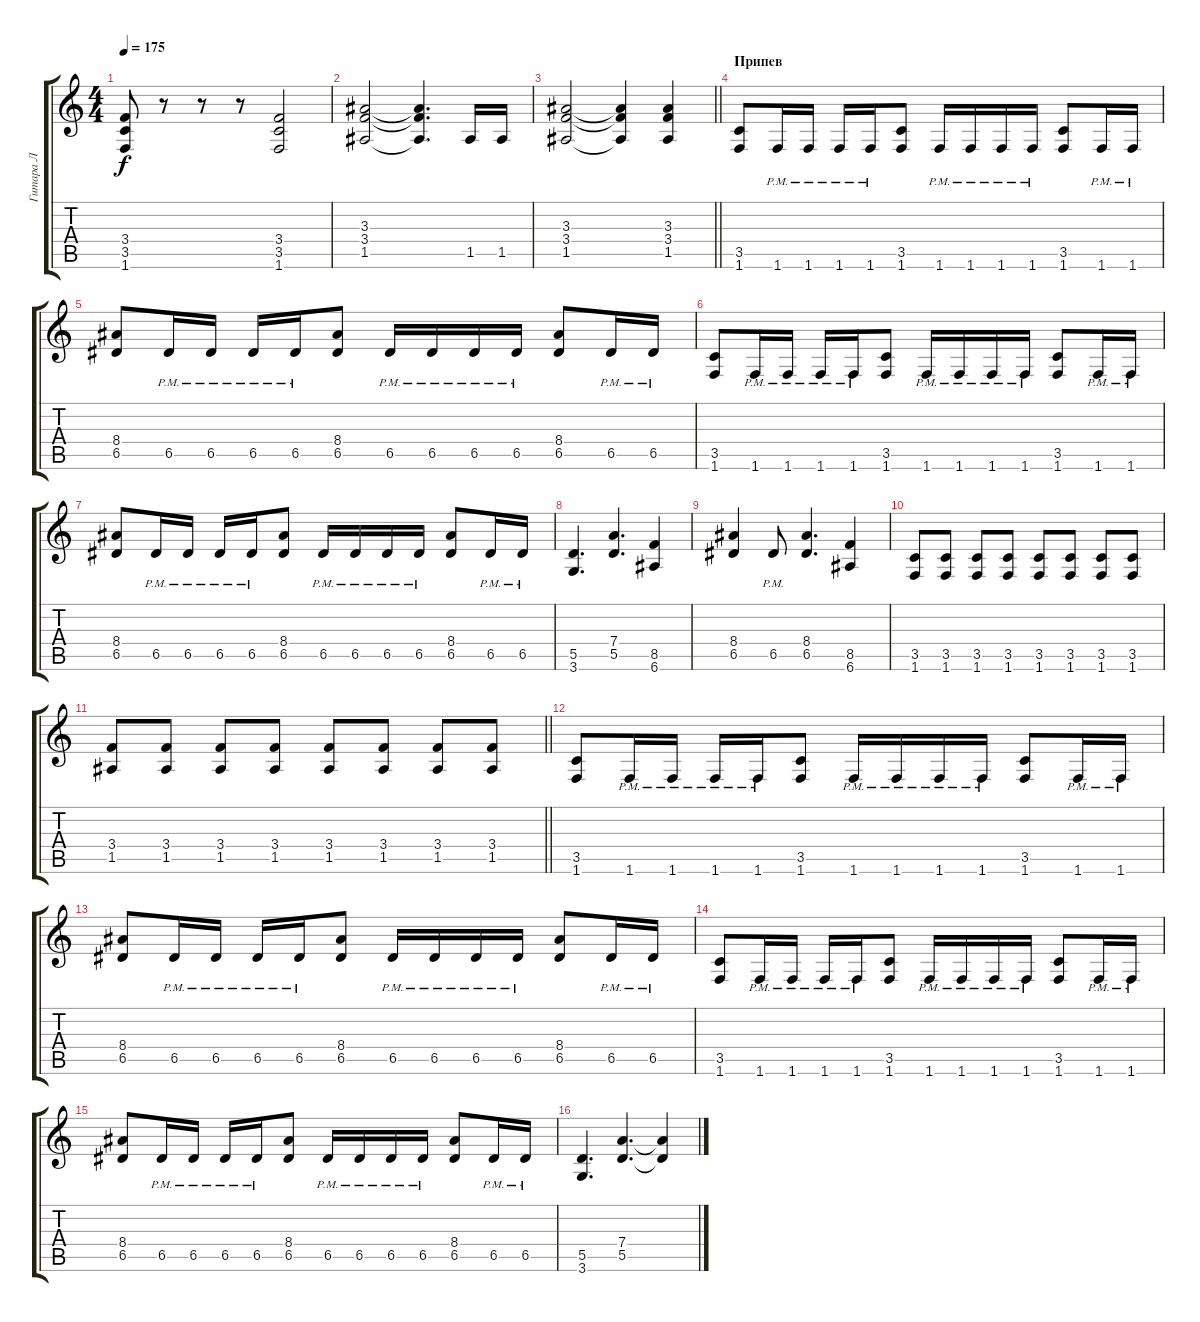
\track ("Гитара Л" "Гитара Л") {instrument distortionguitar}
\staff {score tabs}
\tuning (E4 B3 G3 D3 A2 E2) {hide}
\ts (4 4)
\tempo 175
\clef g2
\ks c
(3.4 3.5 1.6).8{dy f} r.8 r.8 r.8 (3.4 3.5 1.6).2 |
(3.3 3.4 1.5).2 (3.3{t} 3.4{t} 1.5{t}).4{d} 1.5.16 1.5.16 |
\barLineRight lightlight
(3.3 3.4 1.5).2 (3.3{t} 3.4{t} 1.5{t}).4 (3.3 3.4 1.5).4 |
\section ("" "Припев")
(3.5 1.6).8 1.6{pm}.16 1.6{pm}.16 1.6{pm}.16 1.6{pm}.16 (3.5 1.6).8 1.6{pm}.16 1.6{pm}.16 1.6{pm}.16 1.6{pm}.16 (3.5 1.6).8 1.6{pm}.16 1.6{pm}.16 |
(8.4 6.5).8 6.5{pm}.16 6.5{pm}.16 6.5{pm}.16 6.5{pm}.16 (8.4 6.5).8 6.5{pm}.16 6.5{pm}.16 6.5{pm}.16 6.5{pm}.16 (8.4 6.5).8 6.5{pm}.16 6.5{pm}.16 |
(3.5 1.6).8 1.6{pm}.16 1.6{pm}.16 1.6{pm}.16 1.6{pm}.16 (3.5 1.6).8 1.6{pm}.16 1.6{pm}.16 1.6{pm}.16 1.6{pm}.16 (3.5 1.6).8 1.6{pm}.16 1.6{pm}.16 |
(8.4 6.5).8 6.5{pm}.16 6.5{pm}.16 6.5{pm}.16 6.5{pm}.16 (8.4 6.5).8 6.5{pm}.16 6.5{pm}.16 6.5{pm}.16 6.5{pm}.16 (8.4 6.5).8 6.5{pm}.16 6.5{pm}.16 |
(5.5 3.6).4{d} (7.4 5.5).4{d} (8.5 6.6).4 |
(8.4 6.5).4 6.5{pm}.8 (8.4 6.5).4{d} (8.5 6.6).4 |
(3.5 1.6).8 (3.5 1.6).8 (3.5 1.6).8 (3.5 1.6).8 (3.5 1.6).8 (3.5 1.6).8 (3.5 1.6).8 (3.5 1.6).8 |
\barLineRight lightlight
(3.4 1.5).8 (3.4 1.5).8 (3.4 1.5).8 (3.4 1.5).8 (3.4 1.5).8 (3.4 1.5).8 (3.4 1.5).8 (3.4 1.5).8 |
\section ("" " ")
(3.5 1.6).8 1.6{pm}.16 1.6{pm}.16 1.6{pm}.16 1.6{pm}.16 (3.5 1.6).8 1.6{pm}.16 1.6{pm}.16 1.6{pm}.16 1.6{pm}.16 (3.5 1.6).8 1.6{pm}.16 1.6{pm}.16 |
(8.4 6.5).8 6.5{pm}.16 6.5{pm}.16 6.5{pm}.16 6.5{pm}.16 (8.4 6.5).8 6.5{pm}.16 6.5{pm}.16 6.5{pm}.16 6.5{pm}.16 (8.4 6.5).8 6.5{pm}.16 6.5{pm}.16 |
(3.5 1.6).8 1.6{pm}.16 1.6{pm}.16 1.6{pm}.16 1.6{pm}.16 (3.5 1.6).8 1.6{pm}.16 1.6{pm}.16 1.6{pm}.16 1.6{pm}.16 (3.5 1.6).8 1.6{pm}.16 1.6{pm}.16 |
(8.4 6.5).8 6.5{pm}.16 6.5{pm}.16 6.5{pm}.16 6.5{pm}.16 (8.4 6.5).8 6.5{pm}.16 6.5{pm}.16 6.5{pm}.16 6.5{pm}.16 (8.4 6.5).8 6.5{pm}.16 6.5{pm}.16 |
(5.5 3.6).4{d} (7.4 5.5).4{d} (7.4{t} 5.5{t}).4
